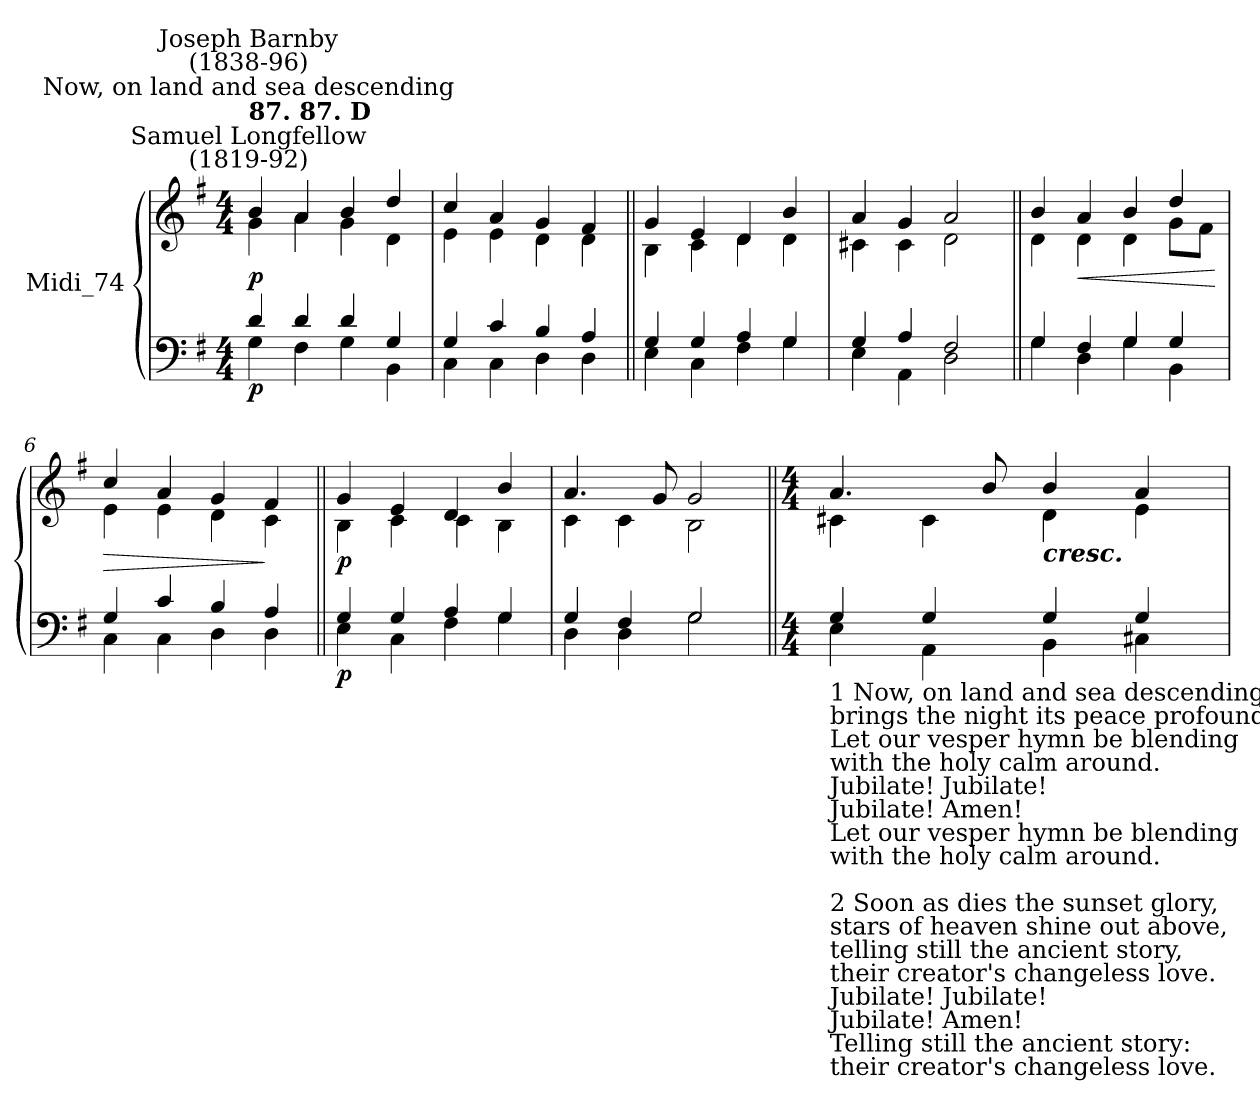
**kern	**dynam	**kern	**dynam
*part2	*part2	*part1	*part1
*staff2	*staff2	*staff1	*staff1
*I"Midi_74	*	*I"Midi_74	*
*clefF4	*	*clefG2	*
*k[f#]	*	*k[f#]	*
*G:	*	*G:	*
*M4/4	*	*M4/4	*
=1	=1	=1	=1
*^	*	*^	*
!	!	!	!LO:TX:a:cj:t=Samuel Longfellow\n(1819-92)	!	!
!	!	!	!LO:TX:a:B:t=87. 87. D	!	!
!	!	!	!LO:TX:a:cj:t=Now, on land and sea descending	!	!
!	!	!	!LO:TX:a:cj:t=Joseph Barnby\n(1838-96)	!	!
!	!	!LO:DY:b	!	!	!LO:DY:b
4d/	4G\	p	4b/	4g\	p
4d/	4F#\	.	4a/	4a\	.
4d/	4G\	.	4b/	4g\	.
4G/	4BB\	.	4dd/	4d\	.
=2	=2	=2	=2	=2	=2
4G/	4C\	.	4cc/	4e\	.
4c/	4C\	.	4a/	4e\	.
4B/	4D\	.	4g/	4d\	.
4A/	4D\	.	4f#/	4d\	.
=3||	=3||	=3||	=3||	=3||	=3||
4G/	4E\	.	4g/	4B\	.
4G/	4C\	.	4e/	4c\	.
4A/	4F#\	.	4d/	4d\	.
4G/	4G\	.	4b/	4d\	.
=4	=4	=4	=4	=4	=4
4G/	4E\	.	4a/	4c#X\	.
4A/	4AA\	.	4g/	4c#\	.
2F#/	2D\	.	2a/	2d\	.
=5||	=5||	=5||	=5||	=5||	=5||
4G/	4G\	.	4b/	4d\	.
!	!	!	!	!	!LO:HP:b
4F#/	4D\	.	4a/	4d\	<
4G/	4G\	.	4b/	4d\	.
4G/	4BB\	.	4dd/	8g\L	.
.	.	.	.	8f#\J	.
*v	*v	*	*	*	*
*	*	*v	*v	*
.	.	.	[
=6	=6	=6	=6
*^	*	*^	*
!	!	!	!	!	!LO:HP:b
4G/	4C\	.	4cc/	4e\	>
4c/	4C\	.	4a/	4e\	.
4B/	4D\	.	4g/	4d\	.
4A/	4D\	.	4f#/	4c\	]
=7||	=7||	=7||	=7||	=7||	=7||
!	!	!LO:DY:b	!	!	!LO:DY:b
4G/	4E\	p	4g/	4B\	p
4G/	4C\	.	4e/	4c\	.
4A/	4F#\	.	4d/	4c\	.
4G/	4G\	.	4b/	4B\	.
=8	=8	=8	=8	=8	=8
4G/	4D\	.	4.a/	4c\	.
4F#/	4D\	.	.	4c\	.
.	.	.	8g/	.	.
2G/	2G\	.	2g/	2B\	.
!!LO:LB:g=z	!!
=9||	=9||	=9||	=9||	=9||	=9||
*M4/4	*	*	*M4/4	*	*
!LO:TX:b:t=1 Now, on land and sea descending, \nbrings the night its peace profound.\nLet our vesper hymn be blending \nwith the holy calm around. \nJubilate! Jubilate! \nJubilate! Amen! \nLet our vesper hymn be blending \nwith the holy calm around. \n\n2 Soon as dies the sunset glory, \nstars of heaven shine out above, \ntelling still the ancient story, \ntheir creator's changeless love. \nJubilate! Jubilate! \nJubilate! Amen! \nTelling still the ancient story&colon;\ntheir creator's changeless love.	!	!	!	!	!
4G/	4E\	.	4.a/	4c#X\	.
4G/	4AA\	.	.	4c#\	.
.	.	.	8b/	.	.
!	!	!	!LO:TX:b:Bi:t=cresc.	!	!
4G/	4BB\	.	4b/	4d\	.
4G/	4C#X\	.	4a/	4e\	.
*v	*v	*	*	*	*
*	*	*v	*v	*
=	=	=	=
*-	*-	*-	*-
